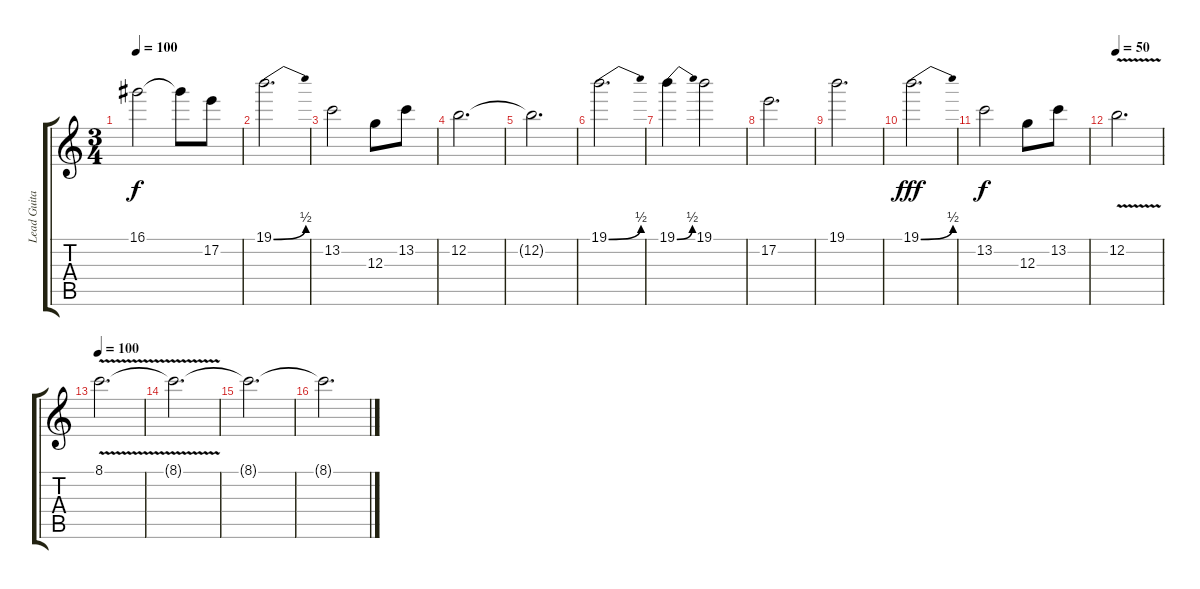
\track ("Lead Guitar" "Lead Guita") {instrument overdrivenguitar}
\staff {score tabs}
\tuning (E4 B3 G3 D3 A2 E2) {hide}
\ts (3 4)
\tempo 100
\clef g2
\ks c
16.1.2{dy f} 16.1{t}.8 17.2.8 |
19.1{be (bend 0 0 60 2)}.2{d} |
13.2.2 12.3.8 13.2.8 |
12.2.2{d} |
12.2{t}.2{d} |
19.1{be (bend 0 0 60 2)}.2{d} |
19.1{be (bend 0 0 60 2)}.4 19.1.2 |
17.2.2{d} |
19.1.2{d} |
19.1{be (bend 0 0 60 2)}.2{d dy fff} |
13.2.2{dy f} 12.3.8 13.2.8 |
\tempo 50
12.2{v}.2{d} |
\tempo 100
8.1{v}.2{d} |
8.1{t}.2{d} |
8.1{t}.2{d} |
8.1{t}.2{d}
